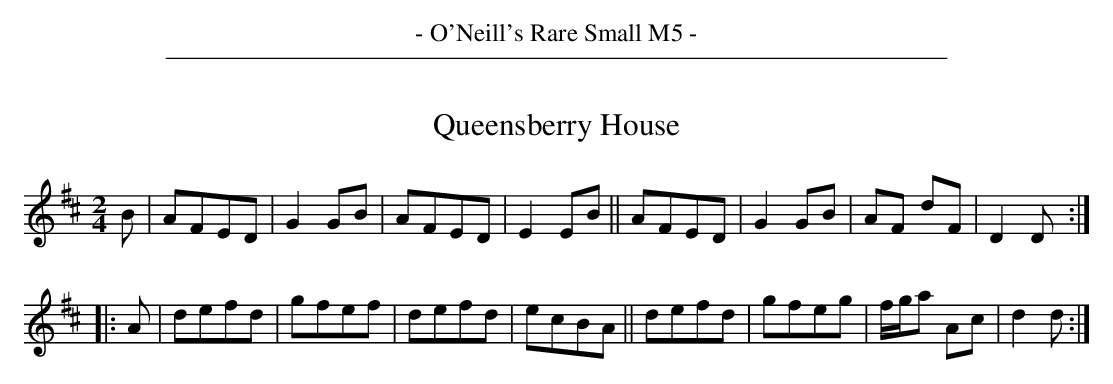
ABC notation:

X:1
T: Queensberry House
M: 2/4
L: 1/8
K: D
B |\
AFED | G2GB | AFED | E2EB ||\
AFED | G2GB | AF dF | D2D ::
A |\
defd | gfef | defd | ecBA ||\
defd | gfeg | f/g/a Ac | d2d :|
